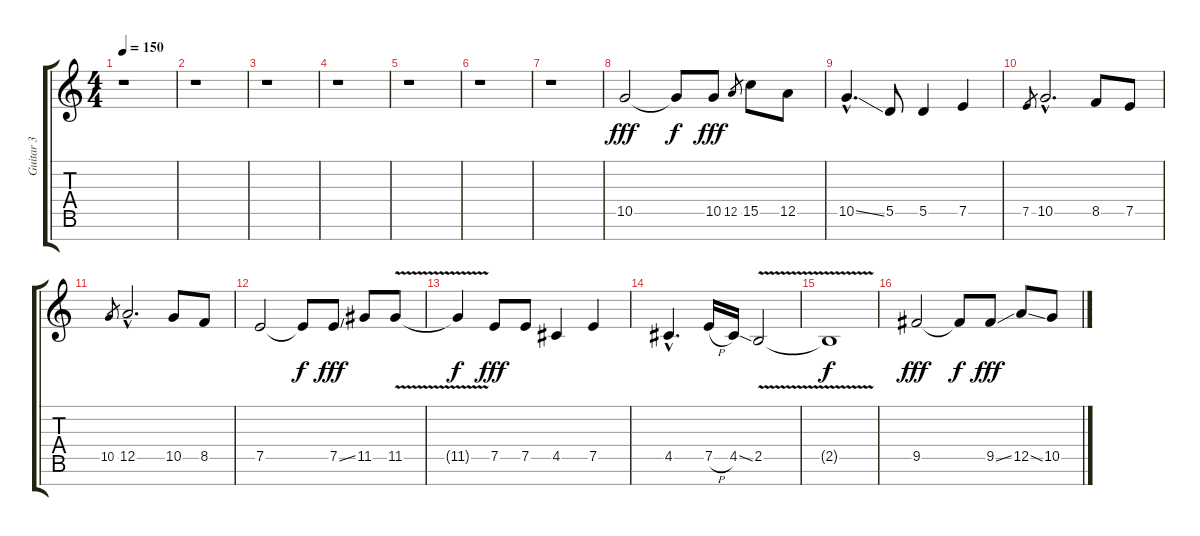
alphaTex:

\track ("Guitar 3" "Guitar 3") {instrument distortionguitar}
\staff {score tabs}
\tuning (E4 B3 G3 D3 A2 E2 B1) {hide}
\ts (4 4)
\tempo 150
\clef g2
\ks c
r.1{dy f} |
r.1 |
r.1 |
r.1 |
r.1 |
r.1 |
r.1 |
10.5.2{dy fff} 10.5{t}.8{dy f} 10.5.8{dy fff} 12.5.8{gr} 15.5.8 12.5.8 |
10.5{ss hac}.4{d} 5.5.8 5.5.4 7.5.4 |
7.5.8{gr} 10.5{hac}.2{d} 8.5.8 7.5.8 |
10.5.8{gr} 12.5{hac}.2{d} 10.5.8 8.5.8 |
7.5.2 7.5{t}.8{dy f} 7.5{ss}.8{dy fff} 11.5.8 11.5{v}.8 |
11.5{t}.4{dy f} 7.5.8{dy fff} 7.5.8 4.5.4 7.5.4 |
4.5{hac}.4{d} 7.5{h}.16 4.5{ss}.16 2.5{v}.2 |
2.5{t}.1{dy f} |
9.5.2{dy fff} 9.5{t}.8{dy f} 9.5{ss}.8{dy fff} 12.5{ss}.8 10.5.8
